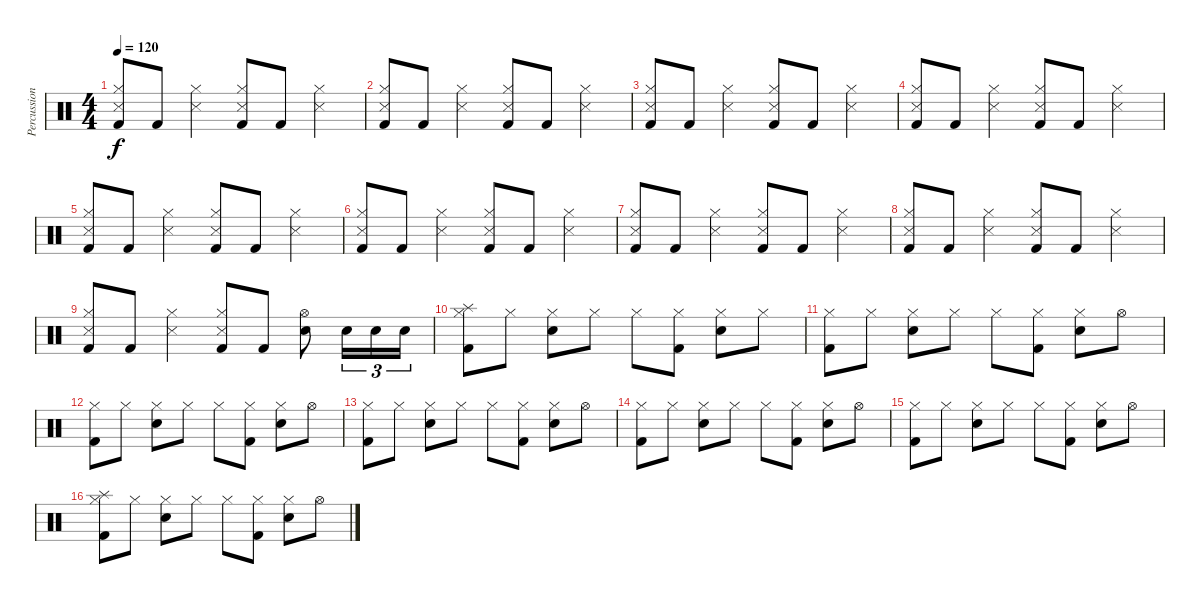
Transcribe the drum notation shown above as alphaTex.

\track ("Percussion" "Percussion") {instrument percussion}
\staff {score}
\articulation defaults
\ts (4 4)
\tempo 120
\clef neutral
\ks c
("Kick (hit) 2" "Hi-Hat (closed)" "Snare (side stick) 3").8{dy f} "Kick (hit) 2".8 ("Hi-Hat (closed)" "Snare (side stick) 3").4 ("Kick (hit) 2" "Hi-Hat (closed)" "Snare (side stick) 3").8 "Kick (hit) 2".8 ("Hi-Hat (closed)" "Snare (side stick) 3").4 |
("Kick (hit) 2" "Hi-Hat (closed)" "Snare (side stick) 3").8 "Kick (hit) 2".8 ("Hi-Hat (closed)" "Snare (side stick) 3").4 ("Kick (hit) 2" "Hi-Hat (closed)" "Snare (side stick) 3").8 "Kick (hit) 2".8 ("Hi-Hat (closed)" "Snare (side stick) 3").4 |
("Kick (hit) 2" "Hi-Hat (closed)" "Snare (side stick) 3").8 "Kick (hit) 2".8 ("Hi-Hat (closed)" "Snare (side stick) 3").4 ("Kick (hit) 2" "Hi-Hat (closed)" "Snare (side stick) 3").8 "Kick (hit) 2".8 ("Hi-Hat (closed)" "Snare (side stick) 3").4 |
("Kick (hit) 2" "Hi-Hat (closed)" "Snare (side stick) 3").8 "Kick (hit) 2".8 ("Hi-Hat (closed)" "Snare (side stick) 3").4 ("Kick (hit) 2" "Hi-Hat (closed)" "Snare (side stick) 3").8 "Kick (hit) 2".8 ("Hi-Hat (closed)" "Snare (side stick) 3").4 |
("Kick (hit) 2" "Hi-Hat (closed)" "Snare (side stick) 3").8 "Kick (hit) 2".8 ("Hi-Hat (closed)" "Snare (side stick) 3").4 ("Kick (hit) 2" "Hi-Hat (closed)" "Snare (side stick) 3").8 "Kick (hit) 2".8 ("Hi-Hat (closed)" "Snare (side stick) 3").4 |
("Kick (hit) 2" "Hi-Hat (closed)" "Snare (side stick) 3").8 "Kick (hit) 2".8 ("Hi-Hat (closed)" "Snare (side stick) 3").4 ("Kick (hit) 2" "Hi-Hat (closed)" "Snare (side stick) 3").8 "Kick (hit) 2".8 ("Hi-Hat (closed)" "Snare (side stick) 3").4 |
("Kick (hit) 2" "Hi-Hat (closed)" "Snare (side stick) 3").8 "Kick (hit) 2".8 ("Hi-Hat (closed)" "Snare (side stick) 3").4 ("Kick (hit) 2" "Hi-Hat (closed)" "Snare (side stick) 3").8 "Kick (hit) 2".8 ("Hi-Hat (closed)" "Snare (side stick) 3").4 |
("Kick (hit) 2" "Hi-Hat (closed)" "Snare (side stick) 3").8 "Kick (hit) 2".8 ("Hi-Hat (closed)" "Snare (side stick) 3").4 ("Kick (hit) 2" "Hi-Hat (closed)" "Snare (side stick) 3").8 "Kick (hit) 2".8 ("Hi-Hat (closed)" "Snare (side stick) 3").4 |
("Kick (hit) 2" "Hi-Hat (closed)" "Snare (side stick) 3").8 "Kick (hit) 2".8 ("Hi-Hat (closed)" "Snare (side stick) 3").4 ("Kick (hit) 2" "Hi-Hat (closed)" "Snare (side stick) 3").8 "Kick (hit) 2".8 ("Hi-Hat (open)" "Electric Snare (hit)").8 "Electric Snare (hit)".16{tu (3 2)} "Electric Snare (hit)".16{tu (3 2)} "Electric Snare (hit)".16{tu (3 2)} |
("Kick (hit) 2" "Hi-Hat (closed)" "Splash (hit)").8 "Hi-Hat (closed)".8 ("Hi-Hat (closed)" "Electric Snare (hit)").8 "Hi-Hat (closed)".8 "Hi-Hat (closed)".8 ("Kick (hit) 2" "Hi-Hat (closed)").8 ("Hi-Hat (closed)" "Electric Snare (hit)").8 "Hi-Hat (closed)".8 |
("Kick (hit) 2" "Hi-Hat (closed)").8 "Hi-Hat (closed)".8 ("Hi-Hat (closed)" "Electric Snare (hit)").8 "Hi-Hat (closed)".8 "Hi-Hat (closed)".8 ("Kick (hit) 2" "Hi-Hat (closed)").8 ("Hi-Hat (closed)" "Electric Snare (hit)").8 "Hi-Hat (open)".8 |
("Kick (hit) 2" "Hi-Hat (closed)").8 "Hi-Hat (closed)".8 ("Hi-Hat (closed)" "Electric Snare (hit)").8 "Hi-Hat (closed)".8 "Hi-Hat (closed)".8 ("Kick (hit) 2" "Hi-Hat (closed)").8 ("Hi-Hat (closed)" "Electric Snare (hit)").8 "Hi-Hat (open)".8 |
("Kick (hit) 2" "Hi-Hat (closed)").8 "Hi-Hat (closed)".8 ("Hi-Hat (closed)" "Electric Snare (hit)").8 "Hi-Hat (closed)".8 "Hi-Hat (closed)".8 ("Kick (hit) 2" "Hi-Hat (closed)").8 ("Hi-Hat (closed)" "Electric Snare (hit)").8 "Hi-Hat (open)".8 |
("Kick (hit) 2" "Hi-Hat (closed)").8 "Hi-Hat (closed)".8 ("Hi-Hat (closed)" "Electric Snare (hit)").8 "Hi-Hat (closed)".8 "Hi-Hat (closed)".8 ("Kick (hit) 2" "Hi-Hat (closed)").8 ("Hi-Hat (closed)" "Electric Snare (hit)").8 "Hi-Hat (open)".8 |
("Kick (hit) 2" "Hi-Hat (closed)").8 "Hi-Hat (closed)".8 ("Hi-Hat (closed)" "Electric Snare (hit)").8 "Hi-Hat (closed)".8 "Hi-Hat (closed)".8 ("Kick (hit) 2" "Hi-Hat (closed)").8 ("Hi-Hat (closed)" "Electric Snare (hit)").8 "Hi-Hat (open)".8 |
("Kick (hit) 2" "Hi-Hat (closed)" "Splash (hit)").8 "Hi-Hat (closed)".8 ("Hi-Hat (closed)" "Electric Snare (hit)").8 "Hi-Hat (closed)".8 "Hi-Hat (closed)".8 ("Kick (hit) 2" "Hi-Hat (closed)").8 ("Hi-Hat (closed)" "Electric Snare (hit)").8 "Hi-Hat (open)".8
